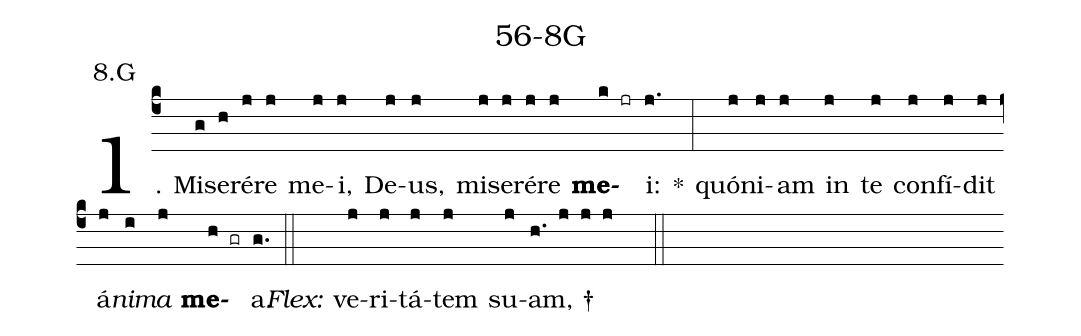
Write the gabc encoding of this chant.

name: 56-8G;
annotation: 8.G;
%%
(c4)1. Mi(g)se(h)ré(j)re(j) me(j)i,(j) De(j)us,(j) mi(j)se(j)ré(j)re(j) <b>me</b>(k jr)i:(j.) *(:) quón(j)i(j)am(j) in(j) te(j) con(j)fí(j)dit(j) á(j)<i>ni</i>(i)<i>ma</i>(j) <b>me</b>(h gr)a.(g.) (::)
<i>Flex:</i>()  ve(j)ri(j)tá(j)tem(j) su(j)am, †(h. j j j  ::)
